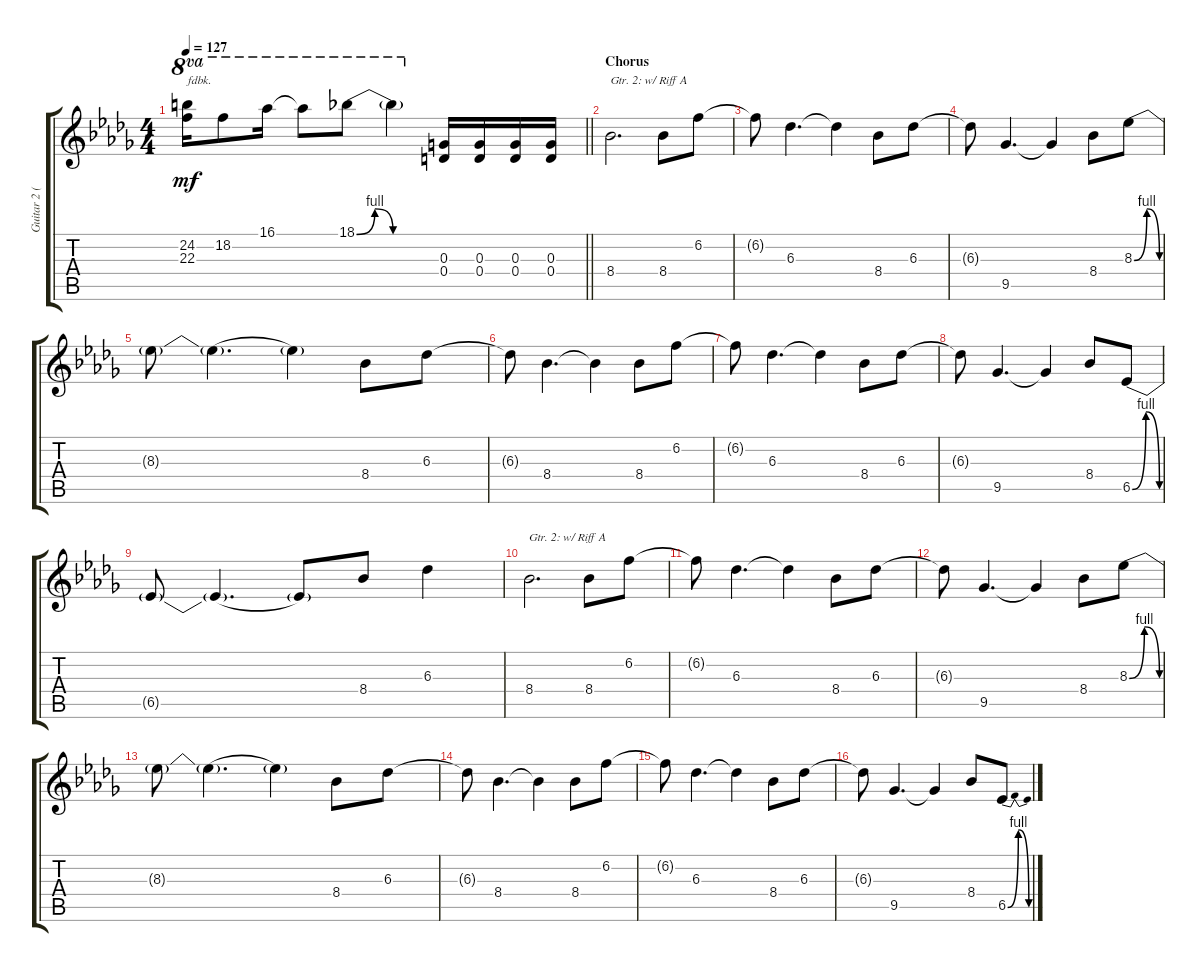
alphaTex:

\track ("Guitar 2 (dist.)" "Guitar 2 (") {instrument distortionguitar}
\staff {score tabs}
\tuning (E4 B3 G3 D3 A2 E2) {hide}
\ts (4 4)
\tempo 127
\clef g2
\barLineRight lightlight
\ks bbminor
(24.2 22.3).16{ot 8va txt "fdbk." dy mf} 18.2.8{ot 8va} 16.1.16{ot 8va} 16.1{t}.8{ot 8va} 18.1{be (bendrelease 0 0 18 4 18 4 60 0)}.8{ot 8va} 18.1{be (hold 0 0 60 0) t}.4{ot 8va} (0.3 0.4).16 (0.3 0.4).16 (0.3 0.4).16 (0.3 0.4).16 |
\section ("" "Chorus")
8.4.2{d txt "Gtr. 2: w/ Riff A"} 8.4.8 6.2.8 |
6.2{t}.8 6.3.4{d} 6.3{t}.4 8.4.8 6.3.8 |
6.3{t}.8 9.5.4{d} 9.5{t}.4 8.4.8 8.3{be (bendrelease 0 0 9 4 30 4 60 0)}.8 |
8.3{t}.8 8.3{be (hold 0 0 60 0) t}.4{d} 8.3{t}.4 8.4.8 6.3.8 |
6.3{t}.8 8.4.4{d} 8.4{t}.4 8.4.8 6.2.8 |
6.2{t}.8 6.3.4{d} 6.3{t}.4 8.4.8 6.3.8 |
6.3{t}.8 9.5.4{d} 9.5{t}.4 8.4.8 6.5{be (bendrelease 0 0 10 4 30 4 60 0)}.8 |
6.5{t}.8 6.5{be (hold 0 0 60 0) t}.4{d} 6.5{t}.8 8.4.8 6.3.4 |
8.4.2{d txt "Gtr. 2: w/ Riff A"} 8.4.8 6.2.8 |
6.2{t}.8 6.3.4{d} 6.3{t}.4 8.4.8 6.3.8 |
6.3{t}.8 9.5.4{d} 9.5{t}.4 8.4.8 8.3{be (bendrelease 0 0 9 4 30 4 60 0)}.8 |
8.3{t}.8 8.3{be (hold 0 0 60 0) t}.4{d} 8.3{t}.4 8.4.8 6.3.8 |
6.3{t}.8 8.4.4{d} 8.4{t}.4 8.4.8 6.2.8 |
6.2{t}.8 6.3.4{d} 6.3{t}.4 8.4.8 6.3.8 |
6.3{t}.8 9.5.4{d} 9.5{t}.4 8.4.8 6.5{be (bendrelease 0 0 10 4 30 4 60 0)}.8
